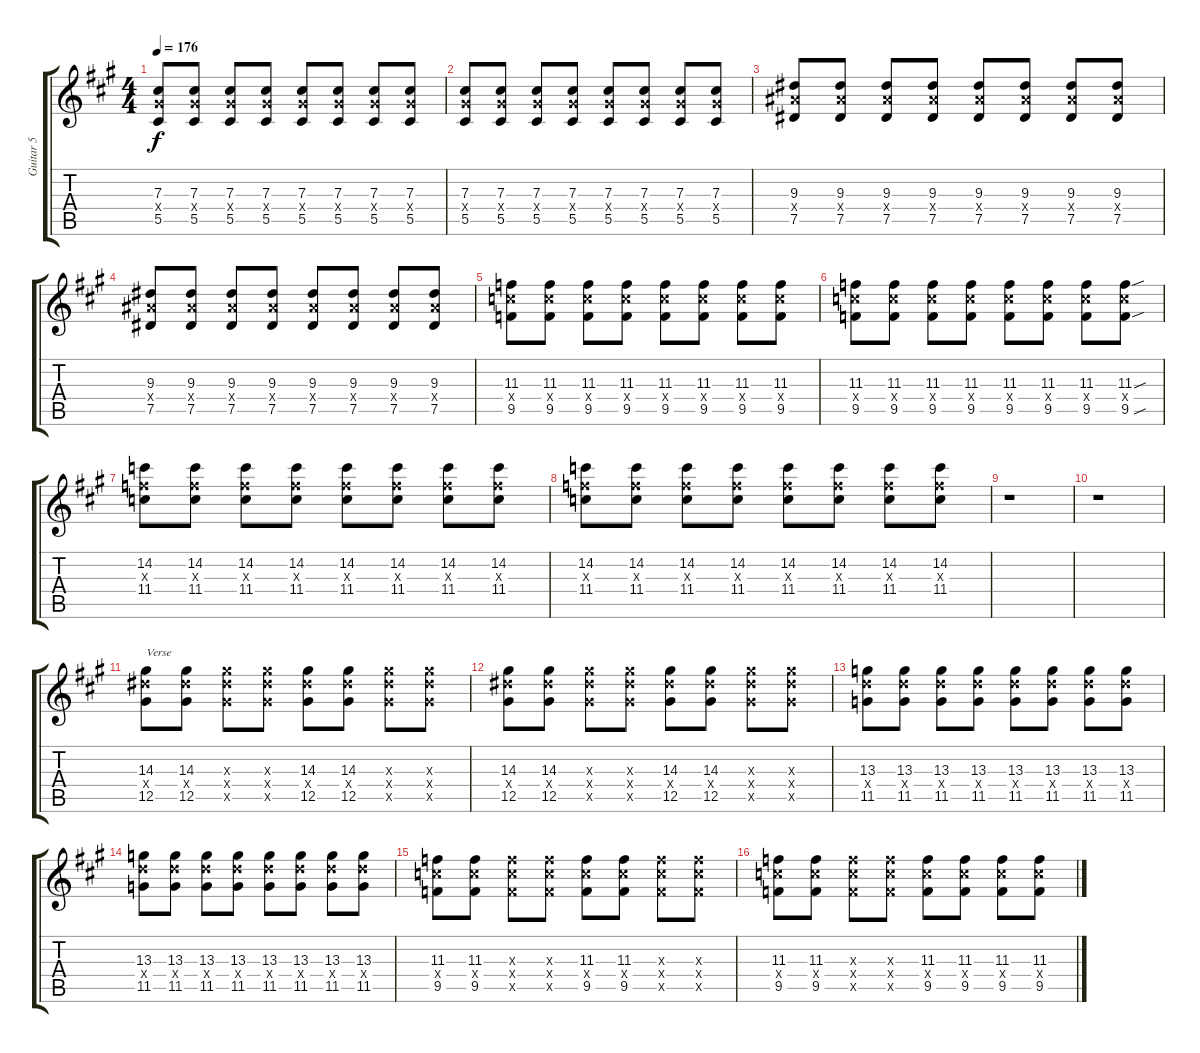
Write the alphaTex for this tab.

\track ("Guitar 5" "Guitar 5") {instrument distortionguitar}
\staff {score tabs}
\tuning (Eb4 Bb3 Gb3 Db3 Ab2 Db2) {hide}
\ts (4 4)
\tempo 176
\clef g2
\ks a
(7.3 7.4{x} 5.5).8{dy f} (7.3 7.4{x} 5.5).8 (7.3 7.4{x} 5.5).8 (7.3 7.4{x} 5.5).8 (7.3 7.4{x} 5.5).8 (7.3 7.4{x} 5.5).8 (7.3 7.4{x} 5.5).8 (7.3 7.4{x} 5.5).8 |
(7.3 7.4{x} 5.5).8 (7.3 7.4{x} 5.5).8 (7.3 7.4{x} 5.5).8 (7.3 7.4{x} 5.5).8 (7.3 7.4{x} 5.5).8 (7.3 7.4{x} 5.5).8 (7.3 7.4{x} 5.5).8 (7.3 7.4{x} 5.5).8 |
(9.3 9.4{x} 7.5).8 (9.3 9.4{x} 7.5).8 (9.3 9.4{x} 7.5).8 (9.3 9.4{x} 7.5).8 (9.3 9.4{x} 7.5).8 (9.3 9.4{x} 7.5).8 (9.3 9.4{x} 7.5).8 (9.3 9.4{x} 7.5).8 |
(9.3 9.4{x} 7.5).8 (9.3 9.4{x} 7.5).8 (9.3 9.4{x} 7.5).8 (9.3 9.4{x} 7.5).8 (9.3 9.4{x} 7.5).8 (9.3 9.4{x} 7.5).8 (9.3 9.4{x} 7.5).8 (9.3 9.4{x} 7.5).8 |
(11.3 11.4{x} 9.5).8 (11.3 11.4{x} 9.5).8 (11.3 11.4{x} 9.5).8 (11.3 11.4{x} 9.5).8 (11.3 11.4{x} 9.5).8 (11.3 11.4{x} 9.5).8 (11.3 11.4{x} 9.5).8 (11.3 11.4{x} 9.5).8 |
(11.3 11.4{x} 9.5).8 (11.3 11.4{x} 9.5).8 (11.3 11.4{x} 9.5).8 (11.3 11.4{x} 9.5).8 (11.3 11.4{x} 9.5).8 (11.3 11.4{x} 9.5).8 (11.3 11.4{x} 9.5).8 (11.3{sou} 11.4{x} 9.5{sou}).8 |
(14.2 11.3{x} 11.4).8 (14.2 11.3{x} 11.4).8 (14.2 11.3{x} 11.4).8 (14.2 11.3{x} 11.4).8 (14.2 11.3{x} 11.4).8 (14.2 11.3{x} 11.4).8 (14.2 11.3{x} 11.4).8 (14.2 11.3{x} 11.4).8 |
(14.2 11.3{x} 11.4).8 (14.2 11.3{x} 11.4).8 (14.2 11.3{x} 11.4).8 (14.2 11.3{x} 11.4).8 (14.2 11.3{x} 11.4).8 (14.2 11.3{x} 11.4).8 (14.2 11.3{x} 11.4).8 (14.2 11.3{x} 11.4).8 |
r.1 |
r.1 |
(14.3 14.4{x} 12.5).8{txt "Verse"} (14.3 14.4{x} 12.5).8 (14.3{x} 14.4{x} 12.5{x}).8 (14.3{x} 14.4{x} 12.5{x}).8 (14.3 14.4{x} 12.5).8 (14.3 14.4{x} 12.5).8 (14.3{x} 14.4{x} 12.5{x}).8 (14.3{x} 14.4{x} 12.5{x}).8 |
(14.3 14.4{x} 12.5).8 (14.3 14.4{x} 12.5).8 (14.3{x} 14.4{x} 12.5{x}).8 (14.3{x} 14.4{x} 12.5{x}).8 (14.3 14.4{x} 12.5).8 (14.3 14.4{x} 12.5).8 (14.3{x} 14.4{x} 12.5{x}).8 (14.3{x} 14.4{x} 12.5{x}).8 |
(13.3 13.4{x} 11.5).8 (13.3 13.4{x} 11.5).8 (13.3 13.4{x} 11.5).8 (13.3 13.4{x} 11.5).8 (13.3 13.4{x} 11.5).8 (13.3 13.4{x} 11.5).8 (13.3 13.4{x} 11.5).8 (13.3 13.4{x} 11.5).8 |
(13.3 13.4{x} 11.5).8 (13.3 13.4{x} 11.5).8 (13.3 13.4{x} 11.5).8 (13.3 13.4{x} 11.5).8 (13.3 13.4{x} 11.5).8 (13.3 13.4{x} 11.5).8 (13.3 13.4{x} 11.5).8 (13.3 13.4{x} 11.5).8 |
(11.3 11.4{x} 9.5).8 (11.3 11.4{x} 9.5).8 (11.3{x} 11.4{x} 9.5{x}).8 (11.3{x} 11.4{x} 9.5{x}).8 (11.3 11.4{x} 9.5).8 (11.3 11.4{x} 9.5).8 (11.3{x} 11.4{x} 9.5{x}).8 (11.3{x} 11.4{x} 9.5{x}).8 |
(11.3 11.4{x} 9.5).8 (11.3 11.4{x} 9.5).8 (11.3{x} 11.4{x} 9.5{x}).8 (11.3{x} 11.4{x} 9.5{x}).8 (11.3 11.4{x} 9.5).8 (11.3 11.4{x} 9.5).8 (11.3 11.4{x} 9.5).8 (11.3 11.4{x} 9.5).8
